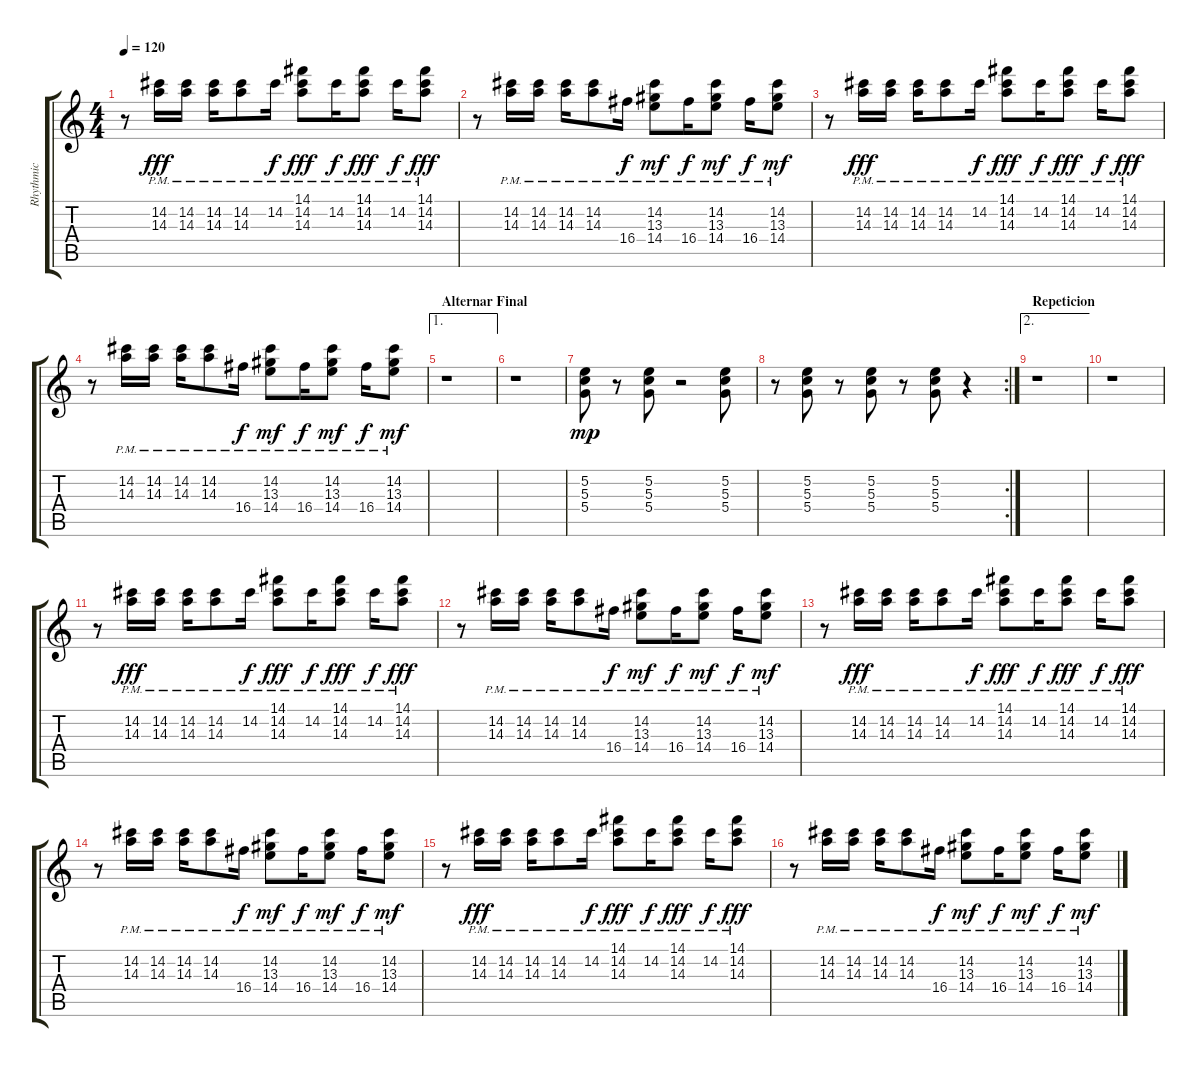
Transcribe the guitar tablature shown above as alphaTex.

\track ("Rhythmic" "Rhythmic") {instrument electricguitarjazz}
\staff {score tabs}
\tuning (E4 B3 G3 D3 A2 E2) {hide}
\ts (4 4)
\tempo 120
\clef g2
\ks c
r.8{dy mp volume 6 instrument electricguitarmuted} (14.2{pm} 14.3{pm}).16{dy fff} (14.2{pm} 14.3{pm}).16 (14.2{pm} 14.3{pm}).16 (14.2{pm} 14.3{pm}).8 14.2{pm}.16{dy f} (14.1{pm} 14.2{pm} 14.3{pm}).8{dy fff} 14.2{pm}.16{dy f} (14.1{pm} 14.2{pm} 14.3{pm}).8{dy fff} 14.2{pm}.16{dy f} (14.1{pm} 14.2{pm} 14.3{pm}).8{dy fff} |
r.8 (14.2{pm} 14.3{pm}).16 (14.2{pm} 14.3{pm}).16 (14.2{pm} 14.3{pm}).16 (14.2{pm} 14.3{pm}).8 16.4{pm}.16{dy f} (14.2{pm} 13.3{pm} 14.4{pm}).8{dy mf} 16.4{pm}.16{dy f} (14.2{pm} 13.3{pm} 14.4{pm}).8{dy mf} 16.4{pm}.16{dy f} (14.2{pm} 13.3{pm} 14.4{pm}).8{dy mf} |
r.8 (14.2{pm} 14.3{pm}).16{dy fff} (14.2{pm} 14.3{pm}).16 (14.2{pm} 14.3{pm}).16 (14.2{pm} 14.3{pm}).8 14.2{pm}.16{dy f} (14.1{pm} 14.2{pm} 14.3{pm}).8{dy fff} 14.2{pm}.16{dy f} (14.1{pm} 14.2{pm} 14.3{pm}).8{dy fff} 14.2{pm}.16{dy f} (14.1{pm} 14.2{pm} 14.3{pm}).8{dy fff} |
r.8 (14.2{pm} 14.3{pm}).16 (14.2{pm} 14.3{pm}).16 (14.2{pm} 14.3{pm}).16 (14.2{pm} 14.3{pm}).8 16.4{pm}.16{dy f} (14.2{pm} 13.3{pm} 14.4{pm}).8{dy mf} 16.4{pm}.16{dy f} (14.2{pm} 13.3{pm} 14.4{pm}).8{dy mf} 16.4{pm}.16{dy f} (14.2{pm} 13.3{pm} 14.4{pm}).8{dy mf} |
\ae 1
\section ("" "Alternar Final")
r.1 |
r.1 |
(5.2 5.3 5.4).8{dy mp volume 10 instrument electricguitarjazz} r.8 (5.2 5.3 5.4).8 r.2 (5.2 5.3 5.4).8 |
\rc 2
r.8 (5.2 5.3 5.4).8 r.8 (5.2 5.3 5.4).8 r.8 (5.2 5.3 5.4).8 r.4 |
\ae 2
\section ("" "Repeticion")
r.1 |
r.1 |
r.8{volume 6 instrument electricguitarmuted} (14.2{pm} 14.3{pm}).16{dy fff} (14.2{pm} 14.3{pm}).16 (14.2{pm} 14.3{pm}).16 (14.2{pm} 14.3{pm}).8 14.2{pm}.16{dy f} (14.1{pm} 14.2{pm} 14.3{pm}).8{dy fff} 14.2{pm}.16{dy f} (14.1{pm} 14.2{pm} 14.3{pm}).8{dy fff} 14.2{pm}.16{dy f} (14.1{pm} 14.2{pm} 14.3{pm}).8{dy fff} |
r.8 (14.2{pm} 14.3{pm}).16 (14.2{pm} 14.3{pm}).16 (14.2{pm} 14.3{pm}).16 (14.2{pm} 14.3{pm}).8 16.4{pm}.16{dy f} (14.2{pm} 13.3{pm} 14.4{pm}).8{dy mf} 16.4{pm}.16{dy f} (14.2{pm} 13.3{pm} 14.4{pm}).8{dy mf} 16.4{pm}.16{dy f} (14.2{pm} 13.3{pm} 14.4{pm}).8{dy mf} |
r.8 (14.2{pm} 14.3{pm}).16{dy fff} (14.2{pm} 14.3{pm}).16 (14.2{pm} 14.3{pm}).16 (14.2{pm} 14.3{pm}).8 14.2{pm}.16{dy f} (14.1{pm} 14.2{pm} 14.3{pm}).8{dy fff} 14.2{pm}.16{dy f} (14.1{pm} 14.2{pm} 14.3{pm}).8{dy fff} 14.2{pm}.16{dy f} (14.1{pm} 14.2{pm} 14.3{pm}).8{dy fff} |
r.8 (14.2{pm} 14.3{pm}).16 (14.2{pm} 14.3{pm}).16 (14.2{pm} 14.3{pm}).16 (14.2{pm} 14.3{pm}).8 16.4{pm}.16{dy f} (14.2{pm} 13.3{pm} 14.4{pm}).8{dy mf} 16.4{pm}.16{dy f} (14.2{pm} 13.3{pm} 14.4{pm}).8{dy mf} 16.4{pm}.16{dy f} (14.2{pm} 13.3{pm} 14.4{pm}).8{dy mf} |
r.8 (14.2{pm} 14.3{pm}).16{dy fff} (14.2{pm} 14.3{pm}).16 (14.2{pm} 14.3{pm}).16 (14.2{pm} 14.3{pm}).8 14.2{pm}.16{dy f} (14.1{pm} 14.2{pm} 14.3{pm}).8{dy fff} 14.2{pm}.16{dy f} (14.1{pm} 14.2{pm} 14.3{pm}).8{dy fff} 14.2{pm}.16{dy f} (14.1{pm} 14.2{pm} 14.3{pm}).8{dy fff} |
r.8 (14.2{pm} 14.3{pm}).16 (14.2{pm} 14.3{pm}).16 (14.2{pm} 14.3{pm}).16 (14.2{pm} 14.3{pm}).8 16.4{pm}.16{dy f} (14.2{pm} 13.3{pm} 14.4{pm}).8{dy mf} 16.4{pm}.16{dy f} (14.2{pm} 13.3{pm} 14.4{pm}).8{dy mf} 16.4{pm}.16{dy f} (14.2{pm} 13.3{pm} 14.4{pm}).8{dy mf}
